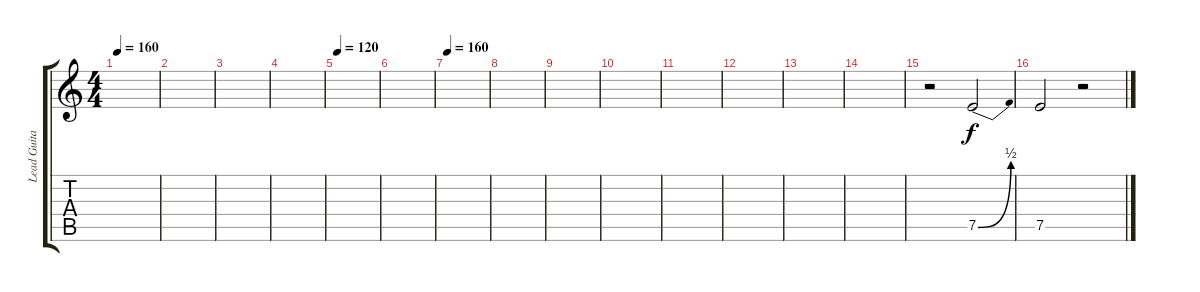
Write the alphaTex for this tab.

\track ("Lead Guitar" "Lead Guita") {instrument distortionguitar}
\staff {score tabs}
\tuning (E4 B3 G3 D3 A2 E2) {hide}
\ts (4 4)
\tempo 160
\clef g2
\ks c
|
|
|
|
\tempo 120
|
|
\tempo 160
|
|
|
|
|
|
|
|
r.2 7.5{be (bend 0 0 60 2)}.2 |
7.5.2 r.2
